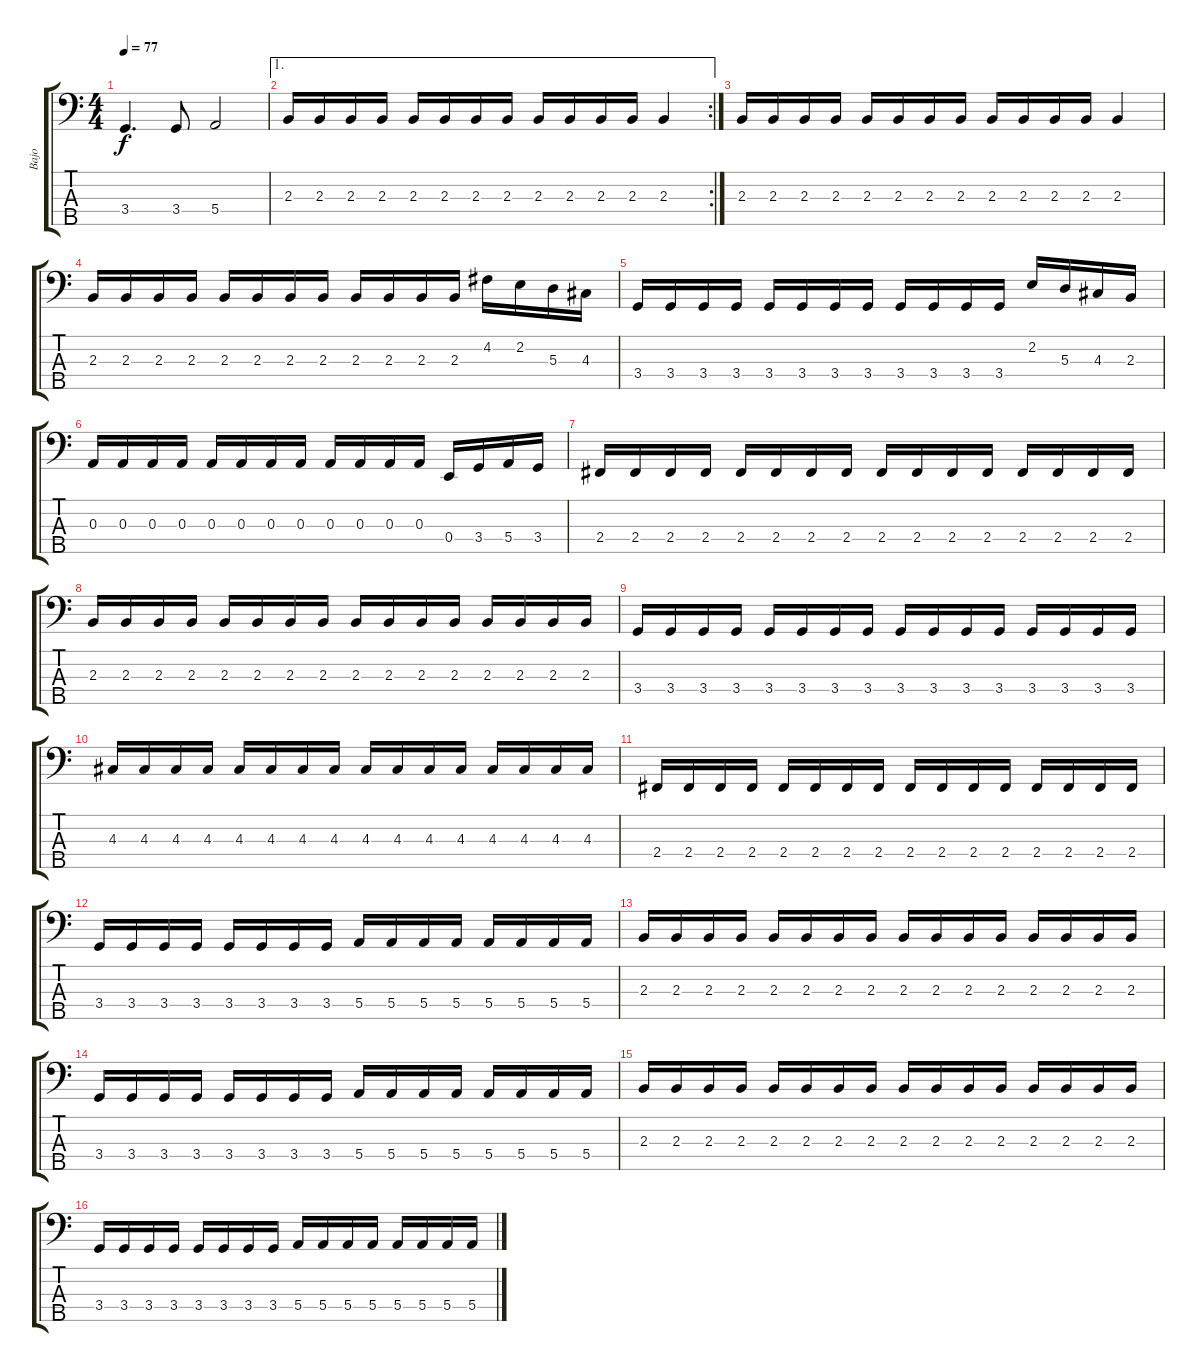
\track ("Bajo" "Bajo") {instrument electricbasspick}
\staff {score tabs}
\tuning (G2 D2 A1 E1 B0) {hide}
\ts (4 4)
\tempo 77
\clef f4
\ks c
3.4.4{d dy f} 3.4.8 5.4.2 |
\ae 1
\rc 2
2.3.16 2.3.16 2.3.16 2.3.16 2.3.16 2.3.16 2.3.16 2.3.16 2.3.16 2.3.16 2.3.16 2.3.16 2.3.4 |
2.3.16 2.3.16 2.3.16 2.3.16 2.3.16 2.3.16 2.3.16 2.3.16 2.3.16 2.3.16 2.3.16 2.3.16 2.3.4 |
2.3.16 2.3.16 2.3.16 2.3.16 2.3.16 2.3.16 2.3.16 2.3.16 2.3.16 2.3.16 2.3.16 2.3.16 4.2.16 2.2.16 5.3.16 4.3.16 |
3.4.16 3.4.16 3.4.16 3.4.16 3.4.16 3.4.16 3.4.16 3.4.16 3.4.16 3.4.16 3.4.16 3.4.16 2.2.16 5.3.16 4.3.16 2.3.16 |
0.3.16 0.3.16 0.3.16 0.3.16 0.3.16 0.3.16 0.3.16 0.3.16 0.3.16 0.3.16 0.3.16 0.3.16 0.4.16 3.4.16 5.4.16 3.4.16 |
2.4.16 2.4.16 2.4.16 2.4.16 2.4.16 2.4.16 2.4.16 2.4.16 2.4.16 2.4.16 2.4.16 2.4.16 2.4.16 2.4.16 2.4.16 2.4.16 |
2.3.16 2.3.16 2.3.16 2.3.16 2.3.16 2.3.16 2.3.16 2.3.16 2.3.16 2.3.16 2.3.16 2.3.16 2.3.16 2.3.16 2.3.16 2.3.16 |
3.4.16 3.4.16 3.4.16 3.4.16 3.4.16 3.4.16 3.4.16 3.4.16 3.4.16 3.4.16 3.4.16 3.4.16 3.4.16 3.4.16 3.4.16 3.4.16 |
4.3.16 4.3.16 4.3.16 4.3.16 4.3.16 4.3.16 4.3.16 4.3.16 4.3.16 4.3.16 4.3.16 4.3.16 4.3.16 4.3.16 4.3.16 4.3.16 |
2.4.16 2.4.16 2.4.16 2.4.16 2.4.16 2.4.16 2.4.16 2.4.16 2.4.16 2.4.16 2.4.16 2.4.16 2.4.16 2.4.16 2.4.16 2.4.16 |
3.4.16 3.4.16 3.4.16 3.4.16 3.4.16 3.4.16 3.4.16 3.4.16 5.4.16 5.4.16 5.4.16 5.4.16 5.4.16 5.4.16 5.4.16 5.4.16 |
2.3.16 2.3.16 2.3.16 2.3.16 2.3.16 2.3.16 2.3.16 2.3.16 2.3.16 2.3.16 2.3.16 2.3.16 2.3.16 2.3.16 2.3.16 2.3.16 |
3.4.16 3.4.16 3.4.16 3.4.16 3.4.16 3.4.16 3.4.16 3.4.16 5.4.16 5.4.16 5.4.16 5.4.16 5.4.16 5.4.16 5.4.16 5.4.16 |
2.3.16 2.3.16 2.3.16 2.3.16 2.3.16 2.3.16 2.3.16 2.3.16 2.3.16 2.3.16 2.3.16 2.3.16 2.3.16 2.3.16 2.3.16 2.3.16 |
3.4.16 3.4.16 3.4.16 3.4.16 3.4.16 3.4.16 3.4.16 3.4.16 5.4.16 5.4.16 5.4.16 5.4.16 5.4.16 5.4.16 5.4.16 5.4.16
